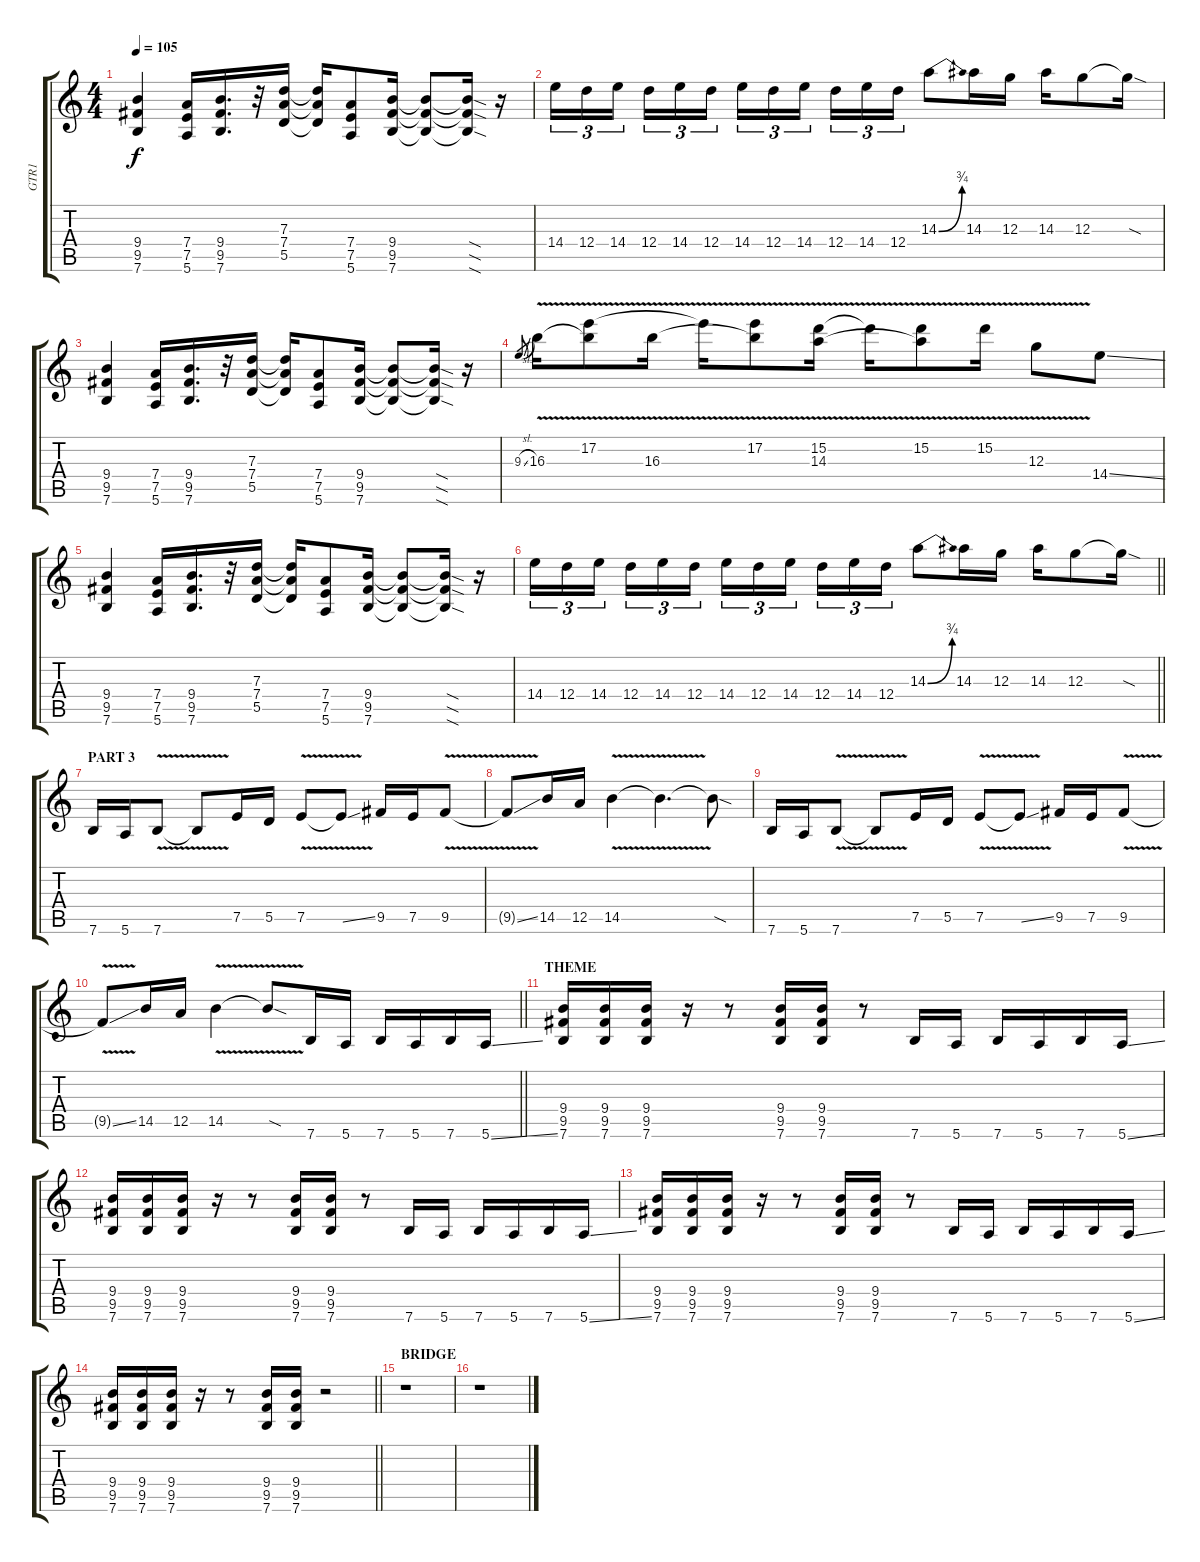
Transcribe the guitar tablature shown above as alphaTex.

\track ("GTR1" "GTR1") {instrument distortionguitar}
\staff {score tabs}
\tuning (E4 B3 G3 D3 A2 E2) {hide}
\ts (4 4)
\tempo 105
\clef g2
\ks c
(9.4 9.5 7.6).4{dy f} (7.4 7.5 5.6).16 (9.4 9.5 7.6).16{d} r.32 (7.3 7.4 5.5).16 (7.3{t} 7.4{t} 5.5{t}).16 (7.4 7.5 5.6).8 (9.4 9.5 7.6).16 (9.4{t} 9.5{t} 7.6{t}).8 (9.4{sod t} 9.5{sod t} 7.6{sod t}).16 r.16 |
14.4.16{tu (3 2)} 12.4.16{tu (3 2)} 14.4.16{tu (3 2) beam splitsecondary} 12.4.16{tu (3 2)} 14.4.16{tu (3 2)} 12.4.16{tu (3 2)} 14.4.16{tu (3 2)} 12.4.16{tu (3 2)} 14.4.16{tu (3 2) beam splitsecondary} 12.4.16{tu (3 2)} 14.4.16{tu (3 2)} 12.4.16{tu (3 2)} 14.3{be (bend 0 0 60 3)}.8 14.3.16 12.3.16 14.3.16 12.3.8 12.3{sod t}.16 |
(9.4 9.5 7.6).4 (7.4 7.5 5.6).16 (9.4 9.5 7.6).16{d} r.32 (7.3 7.4 5.5).16 (7.3{t} 7.4{t} 5.5{t}).16 (7.4 7.5 5.6).8 (9.4 9.5 7.6).16 (9.4{t} 9.5{t} 7.6{t}).8 (9.4{sod t} 9.5{sod t} 7.6{sod t}).16 r.16 |
9.3{sl}.8{gr} 16.3{v}.16 (17.2{v} 16.3{t}).8 16.3{v}.16 17.2{t}.16 (17.2{v} 16.3{t}).8 (15.2{v} 14.3{v}).16 15.2{t}.16 (15.2{v} 14.3{t}).8 15.2{v}.16 12.3{v}.8 14.4{ss}.8 |
(9.4 9.5 7.6).4 (7.4 7.5 5.6).16 (9.4 9.5 7.6).16{d} r.32 (7.3 7.4 5.5).16 (7.3{t} 7.4{t} 5.5{t}).16 (7.4 7.5 5.6).8 (9.4 9.5 7.6).16 (9.4{t} 9.5{t} 7.6{t}).8 (9.4{sod t} 9.5{sod t} 7.6{sod t}).16 r.16 |
\barLineRight lightlight
14.4.16{tu (3 2)} 12.4.16{tu (3 2)} 14.4.16{tu (3 2) beam splitsecondary} 12.4.16{tu (3 2)} 14.4.16{tu (3 2)} 12.4.16{tu (3 2)} 14.4.16{tu (3 2)} 12.4.16{tu (3 2)} 14.4.16{tu (3 2) beam splitsecondary} 12.4.16{tu (3 2)} 14.4.16{tu (3 2)} 12.4.16{tu (3 2)} 14.3{be (bend 0 0 60 3)}.8 14.3.16 12.3.16 14.3.16 12.3.8 12.3{sod t}.16 |
\section ("" "PART 3")
7.6.16 5.6.16 7.6{v}.8 7.6{t}.8 7.5.16 5.5.16 7.5{v}.8 7.5{ss t}.8 9.5.16 7.5.16 9.5{v}.8 |
9.5{ss t}.8 14.5.16 12.5.16 14.5{v}.4 14.5{t}.4{d} 14.5{sod t}.8 |
7.6.16 5.6.16 7.6{v}.8 7.6{t}.8 7.5.16 5.5.16 7.5{v}.8 7.5{ss t}.8 9.5.16 7.5.16 9.5{v}.8 |
\barLineRight lightlight
9.5{ss t}.8 14.5.16 12.5.16 14.5{v}.4 14.5{sod t}.8 7.6.16 5.6.16 7.6.16 5.6.16 7.6.16 5.6{ss}.16 |
\section ("" "THEME")
(9.4 9.5 7.6).16 (9.4 9.5 7.6).16 (9.4 9.5 7.6).16 r.16 r.8 (9.4 9.5 7.6).16 (9.4 9.5 7.6).16 r.8 7.6.16 5.6.16 7.6.16 5.6.16 7.6.16 5.6{ss}.16 |
(9.4 9.5 7.6).16 (9.4 9.5 7.6).16 (9.4 9.5 7.6).16 r.16 r.8 (9.4 9.5 7.6).16 (9.4 9.5 7.6).16 r.8 7.6.16 5.6.16 7.6.16 5.6.16 7.6.16 5.6{ss}.16 |
(9.4 9.5 7.6).16 (9.4 9.5 7.6).16 (9.4 9.5 7.6).16 r.16 r.8 (9.4 9.5 7.6).16 (9.4 9.5 7.6).16 r.8 7.6.16 5.6.16 7.6.16 5.6.16 7.6.16 5.6{ss}.16 |
\barLineRight lightlight
(9.4 9.5 7.6).16 (9.4 9.5 7.6).16 (9.4 9.5 7.6).16 r.16 r.8 (9.4 9.5 7.6).16 (9.4 9.5 7.6).16 r.2 |
\section ("" "BRIDGE")
r.1 |
r.1
